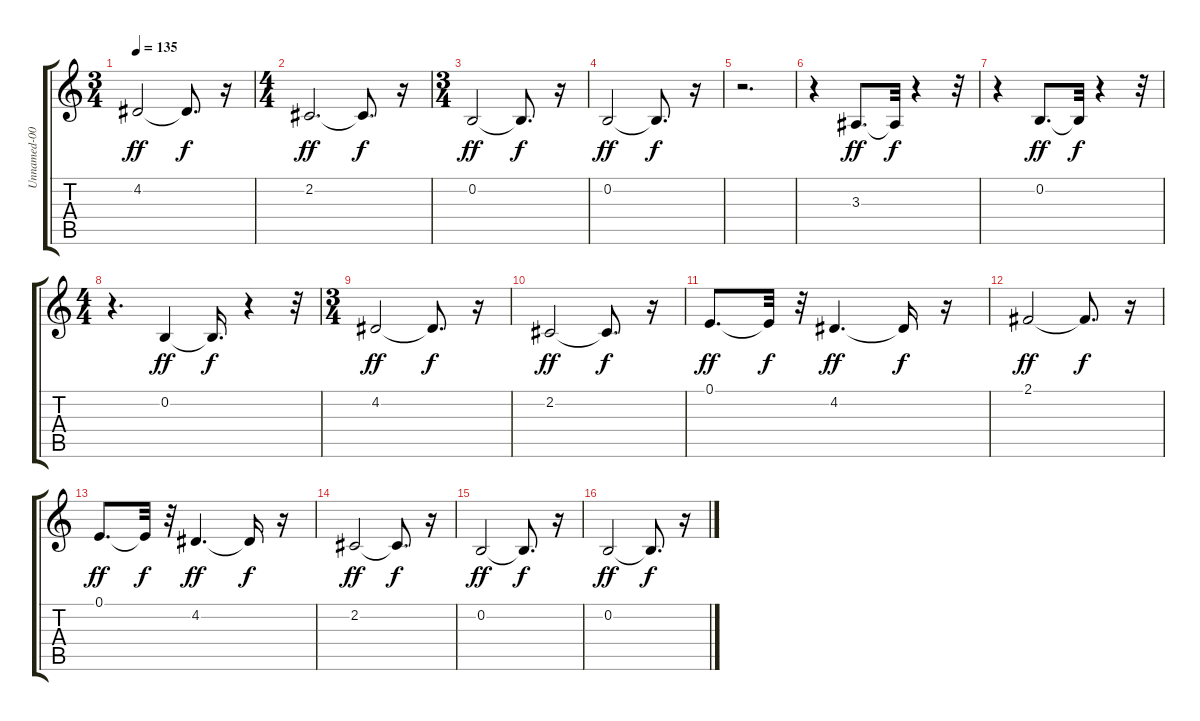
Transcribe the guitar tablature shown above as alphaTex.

\track ("Unnamed-003" "Unnamed-00") {instrument electricpiano2}
\staff {score tabs}
\tuning (E4 B3 G3 D3 A2 E2) {hide}
\ts (3 4)
\tempo 135
\clef g2
\ks c
4.2.2{dy ff} 4.2{t}.8{d dy f} r.16 |
\ts (4 4)
2.2.2{d dy ff} 2.2{t}.8{d dy f} r.16 |
\ts (3 4)
0.2.2{dy ff} 0.2{t}.8{d dy f} r.16 |
0.2.2{dy ff} 0.2{t}.8{d dy f} r.16 |
r.2{d} |
r.4 3.3.8{d dy ff} 3.3{t}.32{dy f} r.4 r.32 |
r.4 0.2.8{d dy ff} 0.2{t}.32{dy f} r.4 r.32 |
\ts (4 4)
r.4{d} 0.2.4{dy ff} 0.2{t}.16{d dy f} r.4 r.32 |
\ts (3 4)
4.2.2{dy ff} 4.2{t}.8{d dy f} r.16 |
2.2.2{dy ff} 2.2{t}.8{d dy f} r.16 |
0.1.8{d dy ff} 0.1{t}.32{dy f} r.32 4.2.4{d dy ff} 4.2{t}.16{dy f} r.16 |
2.1.2{dy ff} 2.1{t}.8{d dy f} r.16 |
0.1.8{d dy ff} 0.1{t}.32{dy f} r.32 4.2.4{d dy ff} 4.2{t}.16{dy f} r.16 |
2.2.2{dy ff} 2.2{t}.8{d dy f} r.16 |
0.2.2{dy ff} 0.2{t}.8{d dy f} r.16 |
0.2.2{dy ff} 0.2{t}.8{d dy f} r.16
